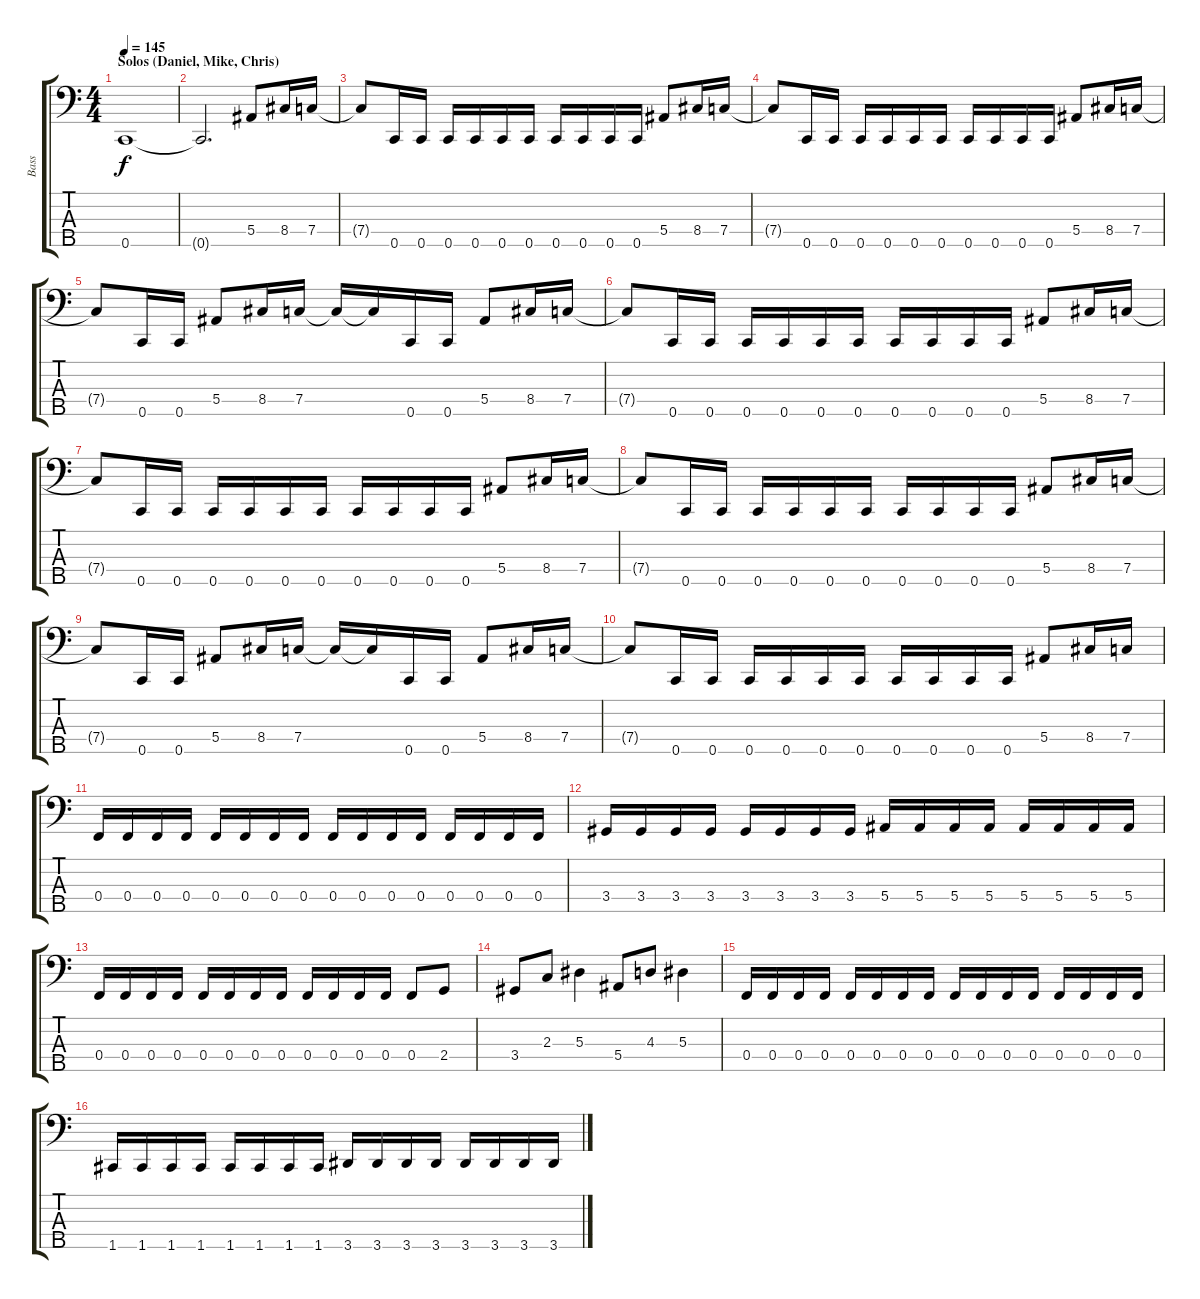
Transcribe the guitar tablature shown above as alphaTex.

\track ("Bass" "Bass") {instrument electricbasspick}
\staff {score tabs}
\tuning (Ab2 Eb2 Bb1 F1 C1) {hide}
\ts (4 4)
\section ("" "Solos (Daniel, Mike, Chris)")
\tempo 145
\clef f4
\ks c
0.5.1{dy f} |
0.5{t}.2{d} 5.4.8 8.4.16 7.4.16 |
7.4{t}.8 0.5.16 0.5.16 0.5.16 0.5.16 0.5.16 0.5.16 0.5.16 0.5.16 0.5.16 0.5.16 5.4.8 8.4.16 7.4.16 |
7.4{t}.8 0.5.16 0.5.16 0.5.16 0.5.16 0.5.16 0.5.16 0.5.16 0.5.16 0.5.16 0.5.16 5.4.8 8.4.16 7.4.16 |
7.4{t}.8 0.5.16 0.5.16 5.4.8 8.4.16 7.4.16 7.4{t}.16 7.4{t}.16 0.5.16 0.5.16 5.4.8 8.4.16 7.4.16 |
7.4{t}.8 0.5.16 0.5.16 0.5.16 0.5.16 0.5.16 0.5.16 0.5.16 0.5.16 0.5.16 0.5.16 5.4.8 8.4.16 7.4.16 |
7.4{t}.8 0.5.16 0.5.16 0.5.16 0.5.16 0.5.16 0.5.16 0.5.16 0.5.16 0.5.16 0.5.16 5.4.8 8.4.16 7.4.16 |
7.4{t}.8 0.5.16 0.5.16 0.5.16 0.5.16 0.5.16 0.5.16 0.5.16 0.5.16 0.5.16 0.5.16 5.4.8 8.4.16 7.4.16 |
7.4{t}.8 0.5.16 0.5.16 5.4.8 8.4.16 7.4.16 7.4{t}.16 7.4{t}.16 0.5.16 0.5.16 5.4.8 8.4.16 7.4.16 |
7.4{t}.8 0.5.16 0.5.16 0.5.16 0.5.16 0.5.16 0.5.16 0.5.16 0.5.16 0.5.16 0.5.16 5.4.8 8.4.16 7.4.16 |
0.4.16 0.4.16 0.4.16 0.4.16 0.4.16 0.4.16 0.4.16 0.4.16 0.4.16 0.4.16 0.4.16 0.4.16 0.4.16 0.4.16 0.4.16 0.4.16 |
3.4.16 3.4.16 3.4.16 3.4.16 3.4.16 3.4.16 3.4.16 3.4.16 5.4.16 5.4.16 5.4.16 5.4.16 5.4.16 5.4.16 5.4.16 5.4.16 |
0.4.16 0.4.16 0.4.16 0.4.16 0.4.16 0.4.16 0.4.16 0.4.16 0.4.16 0.4.16 0.4.16 0.4.16 0.4.8 2.4.8 |
3.4.8 2.3.8 5.3.4 5.4.8 4.3.8 5.3.4 |
0.4.16 0.4.16 0.4.16 0.4.16 0.4.16 0.4.16 0.4.16 0.4.16 0.4.16 0.4.16 0.4.16 0.4.16 0.4.16 0.4.16 0.4.16 0.4.16 |
1.5.16 1.5.16 1.5.16 1.5.16 1.5.16 1.5.16 1.5.16 1.5.16 3.5.16 3.5.16 3.5.16 3.5.16 3.5.16 3.5.16 3.5.16 3.5.16
